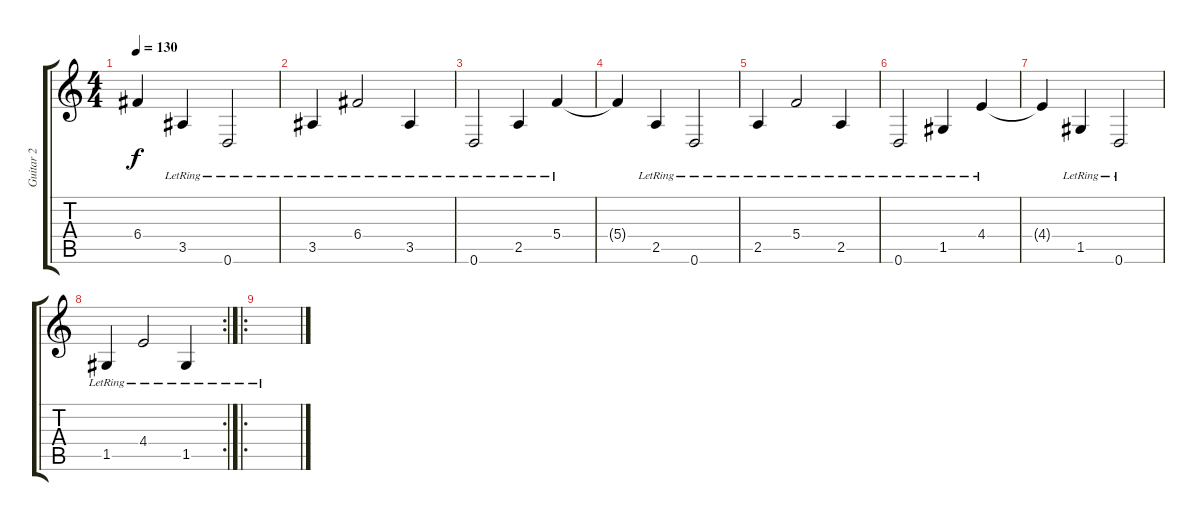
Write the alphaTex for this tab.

\track ("Guitar 2" "Guitar 2") {instrument acousticguitarsteel}
\staff {score tabs}
\tuning (D4 A3 F3 C3 G2 D2) {hide}
\ts (4 4)
\tempo 130
\clef g2
\ks c
6.4{t}.4{dy f} 3.5{lr}.4 0.6{lr}.2 |
3.5{lr}.4 6.4{lr}.2 3.5{lr}.4 |
0.6{lr}.2 2.5{lr}.4 5.4{lr}.4 |
5.4{t}.4 2.5{lr}.4 0.6{lr}.2 |
2.5{lr}.4 5.4{lr}.2 2.5{lr}.4 |
0.6{lr}.2 1.5{lr}.4 4.4{lr}.4 |
4.4{t}.4 1.5{lr}.4 0.6{lr}.2 |
\rc 2
1.5{lr}.4 4.4{lr}.2 1.5{lr}.4 |
\ro
